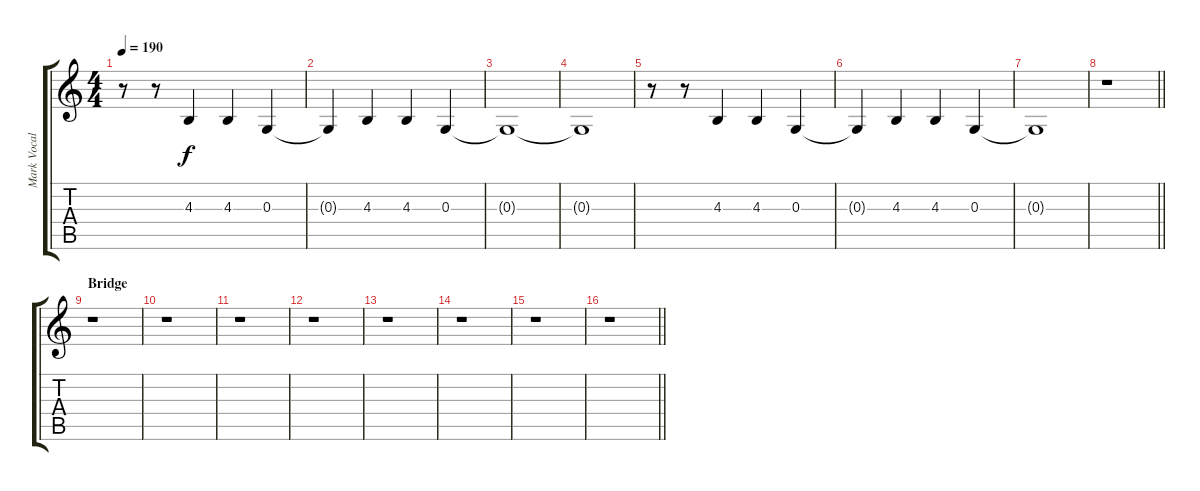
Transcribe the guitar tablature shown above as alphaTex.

\track ("Mark Vocals" "Mark Vocal") {instrument clarinet}
\staff {score tabs}
\tuning (E4 B3 G3 D3 A2 E2) {hide}
\ts (4 4)
\tempo 190
\clef g2
\ks c
r.8{dy f} r.8 4.3.4 4.3.4 0.3.4 |
0.3{t}.4 4.3.4 4.3.4 0.3.4 |
0.3{t}.1 |
0.3{t}.1 |
r.8 r.8 4.3.4 4.3.4 0.3.4 |
0.3{t}.4 4.3.4 4.3.4 0.3.4 |
0.3{t}.1 |
\barLineRight lightlight
r.1 |
\section ("" "Bridge")
r.1 |
r.1 |
r.1 |
r.1 |
r.1 |
r.1 |
r.1 |
\barLineRight lightlight
r.1
